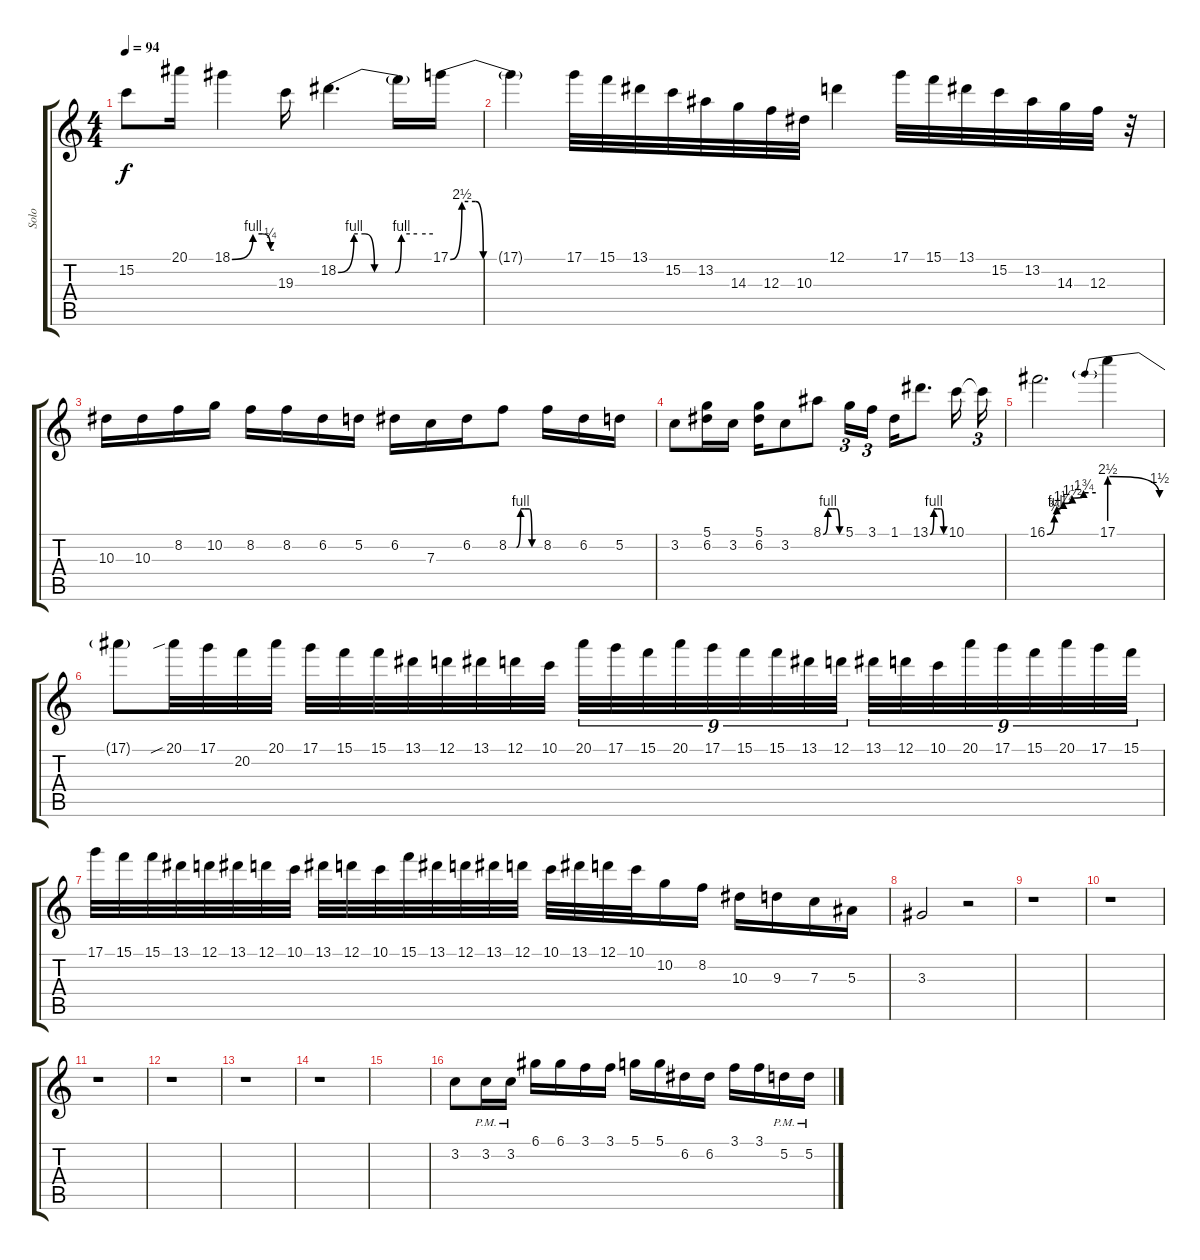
\track ("Solo" "Solo") {instrument distortionguitar}
\staff {score tabs}
\tuning (D4 A3 F3 C3 G2 C2) {hide}
\ts (4 4)
\tempo 94
\clef g2
\ks c
15.2.8{dy f} 20.1.16 18.1{be (custom 0 0 30 4 43 4 55 1 60 1)}.4 19.3.16 18.2{be (custom 0 0 10 4 17 4 23 0 30 0 36 0 40 4 50 4 60 4)}.4{d} 18.2{t}.16 17.1{be (custom 0 0 6 10 13 10 17 0 20 0 45 0 60 0)}.16 |
17.1{t}.4 17.1.32 15.1.32 13.1.32 15.2.32 13.2.32 14.3.32 12.3.32 10.3.32 12.1.4 17.1.32 15.1.32 13.1.32 15.2.32 13.2.32 14.3.32 12.3.32 r.32 |
10.3.16 10.3.16 8.2.16 10.2.16 8.2.16 8.2.16 6.2.16 5.2.16 6.2.16 7.3.16 6.2.16 8.2{be (custom 0 0 15 0 23 4 30 4 40 4 45 0 60 0)}.8 8.2.16 6.2.16 5.2.16 |
3.2.8 (5.1 6.2).16 3.2.16 (5.1 6.2).16 3.2.8 8.1{be (custom 0 0 15 4 25 4 31 4 43 4 53 0 60 0)}.8 5.1.16{tu (3 2)} 3.1.16{tu (3 2) beam splitsecondary} 1.1.16 13.1{be (custom 0 0 15 4 30 4 44 4 56 0 60 0)}.8{d} 10.1.16 10.1{t}.16{tu (3 2)} |
16.1{be (custom 0 0 9 3 12 4 20 5 31 6 45 7 60 7)}.2{d} 17.1{be (prebendrelease 0 10 60 6)}.4 |
17.1{t}.8 20.1{sib}.32 17.1.32 20.2.32 20.1.32 17.1.32 15.1.32 15.1.32 13.1.32 12.1.32 13.1.32 12.1.32 10.1.32 20.1.32{tu (9 8)} 17.1.32{tu (9 8)} 15.1.32{tu (9 8)} 20.1.32{tu (9 8)} 17.1.32{tu (9 8)} 15.1.32{tu (9 8)} 15.1.32{tu (9 8)} 13.1.32{tu (9 8)} 12.1.32{tu (9 8)} 13.1.32{tu (9 8)} 12.1.32{tu (9 8)} 10.1.32{tu (9 8)} 20.1.32{tu (9 8)} 17.1.32{tu (9 8)} 15.1.32{tu (9 8)} 20.1.32{tu (9 8)} 17.1.32{tu (9 8)} 15.1.32{tu (9 8)} |
17.1.32 15.1.32 15.1.32 13.1.32 12.1.32 13.1.32 12.1.32 10.1.32 13.1.32 12.1.32 10.1.32 15.1.32 13.1.32 12.1.32 13.1.32 12.1.32 10.1.32 13.1.32 12.1.32 10.1.32 10.2.16 8.2.16 10.3.16 9.3.16 7.3.16 5.3.16 |
3.3.2 r.2 |
r.1 |
r.1 |
r.1 |
r.1 |
r.1 |
r.1 |
|
3.2.8 3.2{pm}.16 3.2{pm}.16 6.1.16 6.1.16 3.1.16 3.1.16 5.1.16 5.1.16 6.2.16 6.2.16 3.1.16 3.1.16 5.2{pm}.16 5.2{pm}.16
